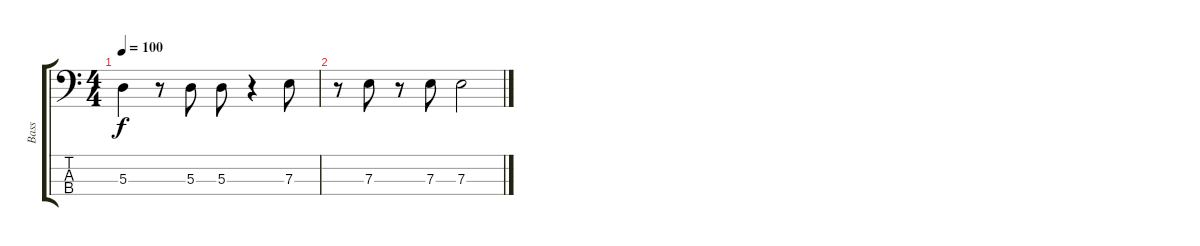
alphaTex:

\track ("Bass" "Bass") {instrument electricbassfinger}
\staff {score tabs}
\tuning (G2 D2 A1 E1) {hide}
\ts (4 4)
\tempo 100
\clef f4
\ks c
5.3.4{dy f} r.8 5.3.8 5.3.8 r.4 7.3.8 |
r.8 7.3.8 r.8 7.3.8 7.3.2
